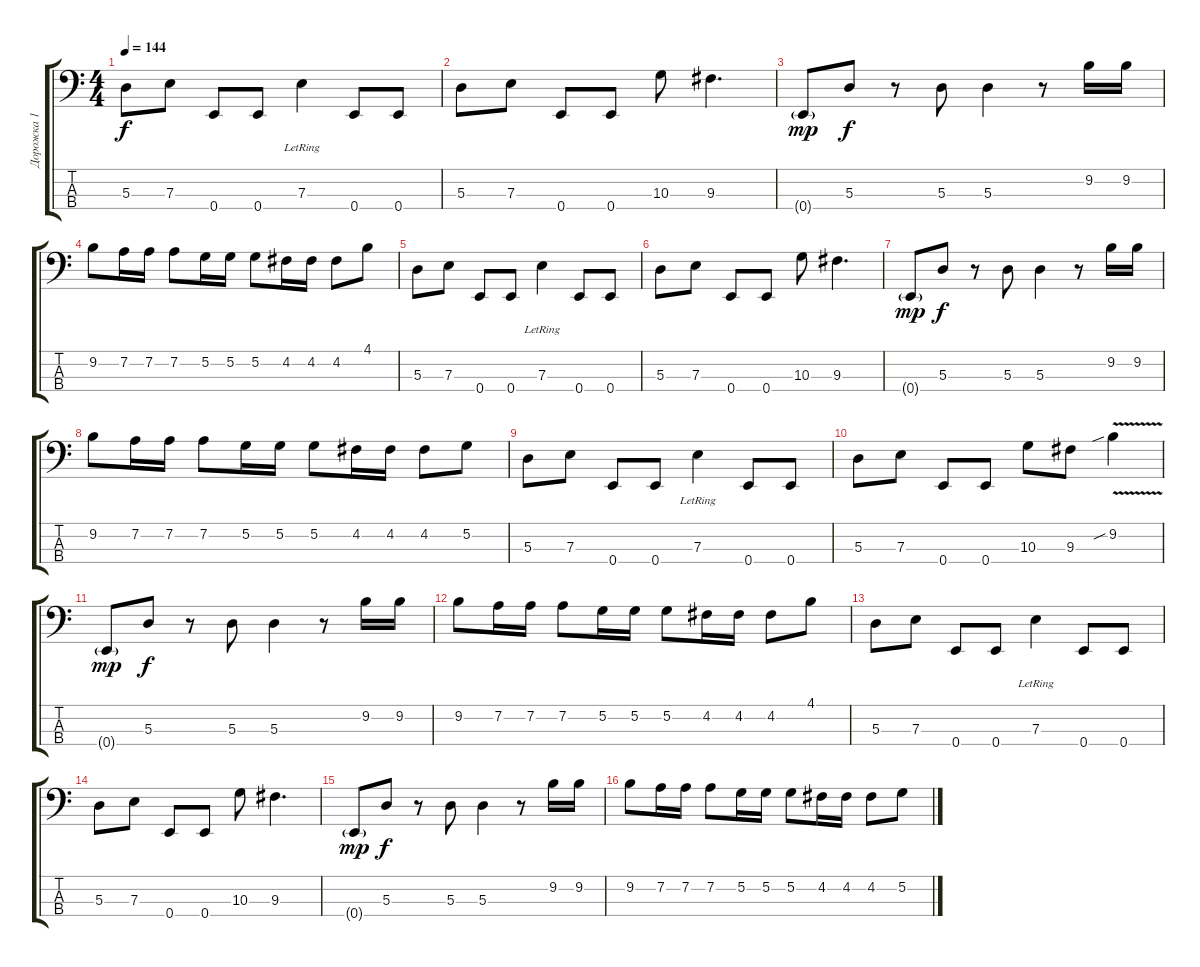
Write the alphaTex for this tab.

\track ("Дорожка 1" "Дорожка 1") {instrument electricbassfinger}
\staff {score tabs}
\tuning (G2 D2 A1 E1) {hide}
\ts (4 4)
\tempo 144
\clef f4
\ks c
5.3.8{dy f} 7.3.8 0.4.8 0.4.8 7.3{lr}.4 0.4.8 0.4.8 |
5.3.8 7.3.8 0.4.8 0.4.8 10.3.8 9.3.4{d} |
0.4{g}.8{dy mp} 5.3.8{dy f} r.8 5.3.8 5.3.4 r.8 9.2.16 9.2.16 |
9.2.8 7.2.16 7.2.16 7.2.8 5.2.16 5.2.16 5.2.8 4.2.16 4.2.16 4.2.8 4.1.8 |
5.3.8 7.3.8 0.4.8 0.4.8 7.3{lr}.4 0.4.8 0.4.8 |
5.3.8 7.3.8 0.4.8 0.4.8 10.3.8 9.3.4{d} |
0.4{g}.8{dy mp} 5.3.8{dy f} r.8 5.3.8 5.3.4 r.8 9.2.16 9.2.16 |
9.2.8 7.2.16 7.2.16 7.2.8 5.2.16 5.2.16 5.2.8 4.2.16 4.2.16 4.2.8 5.2.8 |
5.3.8 7.3.8 0.4.8 0.4.8 7.3{lr}.4 0.4.8 0.4.8 |
5.3.8 7.3.8 0.4.8 0.4.8 10.3.8 9.3.8 9.2{v sib}.4 |
0.4{g}.8{dy mp} 5.3.8{dy f} r.8 5.3.8 5.3.4 r.8 9.2.16 9.2.16 |
9.2.8 7.2.16 7.2.16 7.2.8 5.2.16 5.2.16 5.2.8 4.2.16 4.2.16 4.2.8 4.1.8 |
5.3.8 7.3.8 0.4.8 0.4.8 7.3{lr}.4 0.4.8 0.4.8 |
5.3.8 7.3.8 0.4.8 0.4.8 10.3.8 9.3.4{d} |
0.4{g}.8{dy mp} 5.3.8{dy f} r.8 5.3.8 5.3.4 r.8 9.2.16 9.2.16 |
9.2.8 7.2.16 7.2.16 7.2.8 5.2.16 5.2.16 5.2.8 4.2.16 4.2.16 4.2.8 5.2.8
